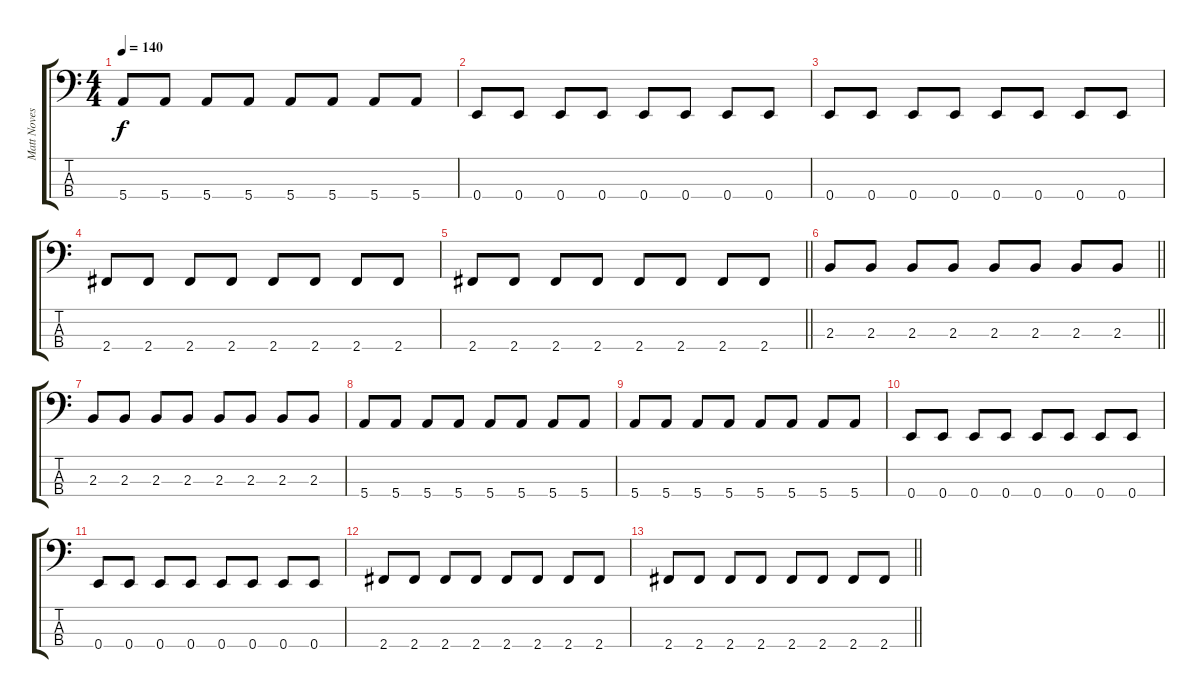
\track ("Matt Noveskey" "Matt Noves") {instrument electricbasspick}
\staff {score tabs}
\tuning (G2 D2 A1 E1) {hide}
\ts (4 4)
\tempo 140
\clef f4
\ks c
5.4.8{dy f} 5.4.8 5.4.8 5.4.8 5.4.8 5.4.8 5.4.8 5.4.8 |
0.4.8 0.4.8 0.4.8 0.4.8 0.4.8 0.4.8 0.4.8 0.4.8 |
0.4.8 0.4.8 0.4.8 0.4.8 0.4.8 0.4.8 0.4.8 0.4.8 |
2.4.8 2.4.8 2.4.8 2.4.8 2.4.8 2.4.8 2.4.8 2.4.8 |
\barLineRight lightlight
2.4.8 2.4.8 2.4.8 2.4.8 2.4.8 2.4.8 2.4.8 2.4.8 |
\barLineRight lightlight
2.3.8 2.3.8 2.3.8 2.3.8 2.3.8 2.3.8 2.3.8 2.3.8 |
2.3.8 2.3.8 2.3.8 2.3.8 2.3.8 2.3.8 2.3.8 2.3.8 |
5.4.8 5.4.8 5.4.8 5.4.8 5.4.8 5.4.8 5.4.8 5.4.8 |
5.4.8 5.4.8 5.4.8 5.4.8 5.4.8 5.4.8 5.4.8 5.4.8 |
0.4.8 0.4.8 0.4.8 0.4.8 0.4.8 0.4.8 0.4.8 0.4.8 |
0.4.8 0.4.8 0.4.8 0.4.8 0.4.8 0.4.8 0.4.8 0.4.8 |
2.4.8 2.4.8 2.4.8 2.4.8 2.4.8 2.4.8 2.4.8 2.4.8 |
\barLineRight lightlight
2.4.8 2.4.8 2.4.8 2.4.8 2.4.8 2.4.8 2.4.8 2.4.8
